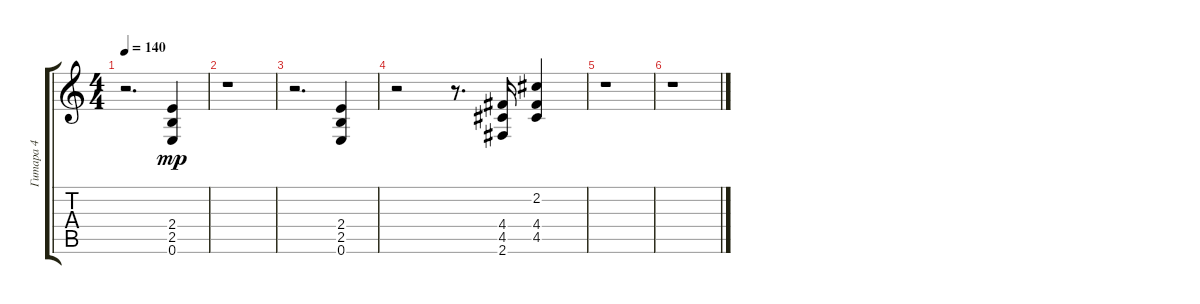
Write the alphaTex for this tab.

\track ("Гитара 4" "Гитара 4") {instrument distortionguitar}
\staff {score tabs}
\tuning (E4 B3 G3 D3 A2 E2) {hide}
\ts (4 4)
\tempo 140
\clef g2
\ks c
r.2{d dy mp} (2.4 2.5 0.6).4 |
r.1 |
r.2{d} (2.4 2.5 0.6).4 |
r.2 r.8{d} (4.4 4.5 2.6).16 (2.2 4.4 4.5).4 |
r.1 |
r.1
